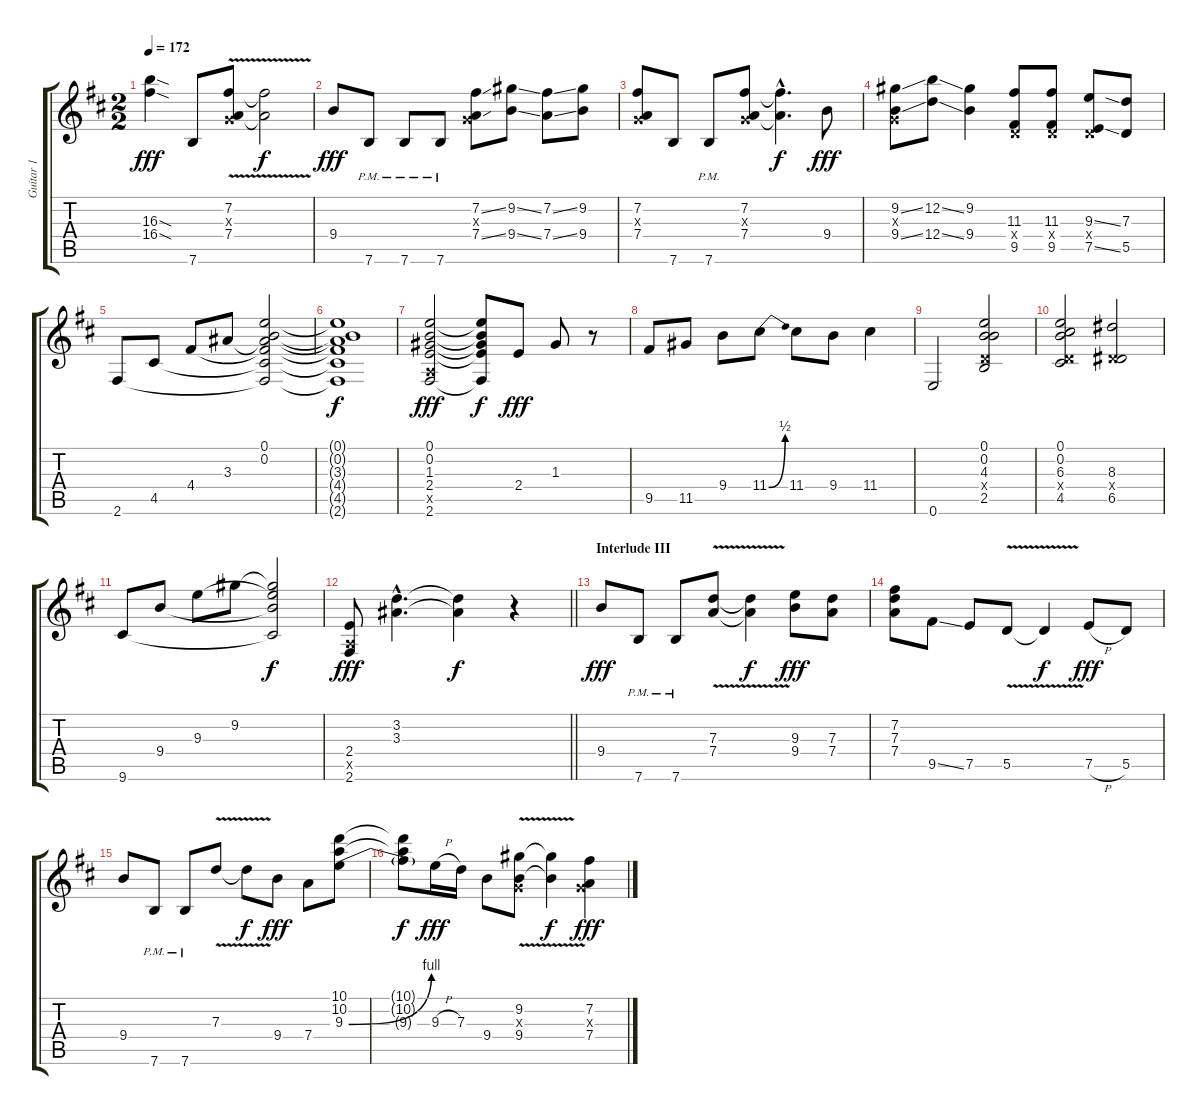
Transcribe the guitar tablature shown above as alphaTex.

\track ("Guitar 1" "Guitar 1") {instrument distortionguitar}
\staff {score tabs}
\tuning (E4 B3 G3 D3 A2 E2) {hide}
\ts (2 2)
\tempo 172
\clef g2
\ks d
(16.3{sod} 16.4{sod}).4{dy fff} 7.6.8 (7.2{v} 0.3{x} 7.4{v}).8 (7.2{t} 7.4{t}).2{dy f} |
9.4.8{dy fff} 7.6{pm}.8 7.6{pm}.8 7.6{pm}.8 (7.2{ss} 0.3{x} 7.4{ss}).8 (9.2{ss} 9.4{ss}).8 (7.2{ss} 7.4{ss}).8 (9.2 9.4).8 |
(7.2 0.3{x} 7.4).8 7.6.8 7.6{pm}.8 (7.2 0.3{x} 7.4).8 (7.2{hac t} 7.4{hac t}).4{d dy f} 9.4.8{dy fff} |
(9.2{ss} 0.3{x} 9.4{ss}).8 (12.2{ss} 12.4{ss}).8 (9.2 9.4).4 (11.3 0.4{x} 9.5).8 (11.3 0.4{x} 9.5).8 (9.3{ss} 0.4{x} 7.5{ss}).8 (7.3 5.5).8 |
2.6.8 4.5.8 4.4.8 3.3.8 (0.1 0.2 3.3{t} 4.4{t} 4.5{t} 2.6{t}).2 |
(0.1{t} 0.2{t} 3.3{t} 4.4{t} 4.5{t} 2.6{t}).1{dy f} |
(0.1 0.2 1.3 2.4 0.5{x} 2.6).2{dy fff} (0.1{t} 0.2{t} 1.3{t} 2.4{t} 2.6{t}).8{dy f} 2.4.8{dy fff} 1.3.8 r.8 |
9.5.8 11.5.8 9.4.8 11.4{be (bend 0 0 60 2)}.8 11.4.8 9.4.8 11.4.4 |
0.6.2 (0.1 0.2 4.3 0.4{x} 2.5).2 |
(0.1 0.2 6.3 0.4{x} 4.5).2 (8.3 0.4{x} 6.5).2 |
9.6.8 9.4.8 9.3.8 9.2.8 (9.2{t} 9.3{t} 9.4{t} 9.6{t}).2{dy f} |
\barLineRight lightlight
(2.4 0.5{x} 2.6).8{dy fff} (3.2{hac} 3.3{hac}).4{d} (3.2{t} 3.3{t}).4{dy f} r.4 |
\section ("" "Interlude III")
9.4.8{dy fff} 7.6{pm}.8 7.6{pm}.8 (7.3{v} 7.4{v}).8 (7.3{t} 7.4{t}).4{dy f} (9.3 9.4).8{dy fff} (7.3 7.4).8 |
(7.2 7.3 7.4).8 9.5{ss}.8 7.5.8 5.5{v}.8 5.5{t}.4{dy f} 7.5{h}.8{dy fff} 5.5.8 |
9.4.8 7.6{pm}.8 7.6{pm}.8 7.3{v}.8 7.3{t}.8{dy f} 9.4.8{dy fff} 7.4.8 (10.1 10.2 9.3{be (bend 0 0 60 4)}).8 |
(10.1{t} 10.2{t} 9.3{t}).8{dy f} 9.3{h}.16{dy fff} 7.3.16 9.4.8 (9.2{v} 0.3{x} 9.4{v}).8 (9.2{t} 9.4{t}).4{dy f} (7.2 0.3{x} 7.4).4{dy fff}
